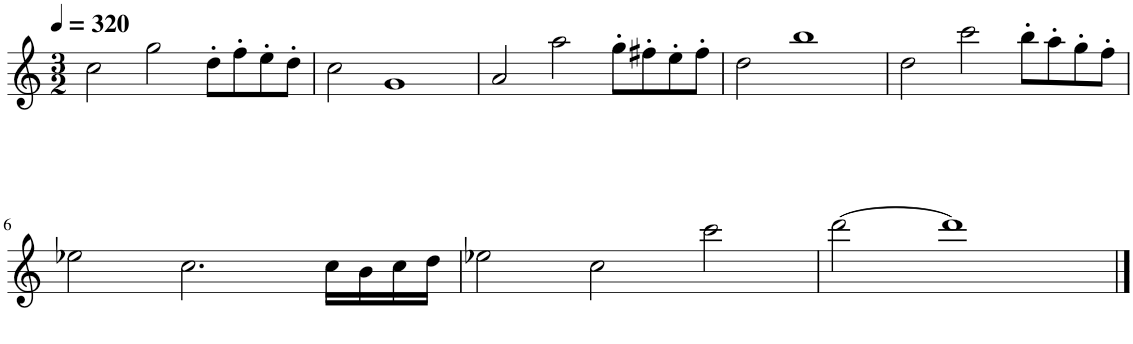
**kern
*part1
*staff1
*I"ピアノ, 016d_m
*clefG2
*k[]
*M3/2
*MM320
=1
2cc\
2gg\
8dd'\L
8ff'\
8ee'\
8dd'\J
=2
2cc\
1g
=3
2a/
2aa\
8gg'\L
8ff#X'\
8ee'\
8ff#'\J
=4
2dd\
1bb
=5
2dd\
2ccc\
8bb'\L
8aa'\
8gg'\
8ff'\J
!!LO:LB:g=z
=6
2ee-X\
2.cc\
16cc\LL
16b\
16cc\
16dd\JJ
=7
2ee-X\
2cc\
2ccc\
=8
[2ddd\
1ddd]
==
*-
